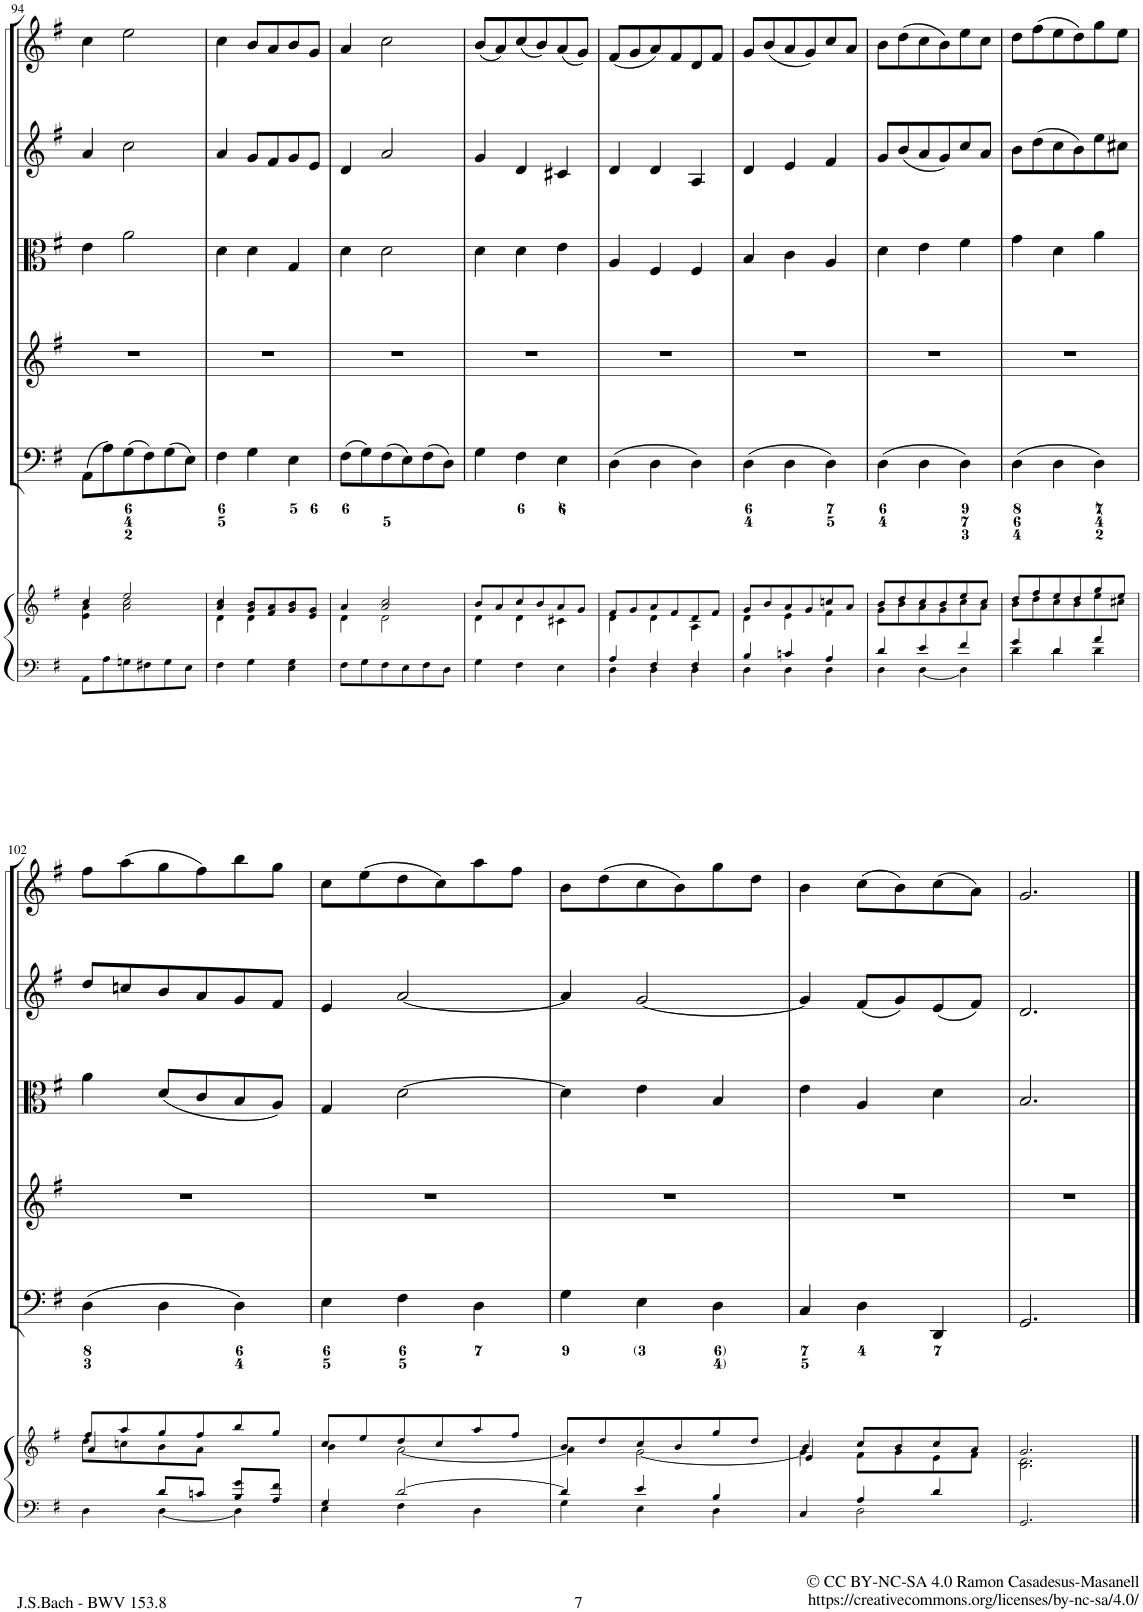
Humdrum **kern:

**kern	**kern	**kern	**kern	**kern	**kern	**kern
*part6	*part6	*part5	*part4	*part3	*part2	*part1
*staff7	*staff6	*staff5	*staff4	*staff3	*staff2	*staff1
*I"Piano reduction	*	*I"Continuo	*I"Alto	*I"Viola	*I"Violino II	*I"Violino I
*I'Pno	*	*	*	*I'Vla	*I'Vln	*I'Vln
!!LO:PB:g=z
*clefF4	*clefG2	*clefF4	*clefG2	*clefC3	*clefG2	*clefG2
*k[f#]	*k[f#]	*k[f#]	*k[f#]	*k[f#]	*k[f#]	*k[f#]
*M3/4	*M3/4	*M3/4	*M3/4	*M3/4	*M3/4	*M3/4
=94	=94	=94	=94	=94	=94	=94
*	*^	*	*	*	*	*
8AA\L	4cc/	4e\ 4a\	(8AA\L	2.r	4e\	4a/	4cc\
8A\	.	.	8A\)	.	.	.	.
8Gn\	2ee/	2a\ 2cc\	(8G\	.	2a\	2cc\	2ee\
8F#X\	.	.	8F#\)	.	.	.	.
8G\	.	.	(8G\	.	.	.	.
8E\J	.	.	8E\J)	.	.	.	.
=95	=95	=95	=95	=95	=95	=95	=95
*^	*	*	*	*	*	*	*
2ryy	4F#\	4a/ 4cc/	4d\	4F#\	2.r	4d\	4a/	4cc\
.	4G\	8g/ 8b/L	4d\	4G\	.	4d\	8g/L	8b/L
.	.	8f#/ 8a/	.	.	.	.	8f#/	8a/
4G\	4E\	8g/ 8b/	4ryy	4E\	.	4G/	8g/	8b/
.	.	8e/ 8g/J	.	.	.	.	8e/J	8g/J
*v	*v	*	*	*	*	*	*	*
=96	=96	=96	=96	=96	=96	=96	=96
8F#\L	4a/	4d\	(8F#\L	2.r	4d\	4d/	4a/
8G\	.	.	8G\)	.	.	.	.
8F#\	2a/ 2cc/	2d\	(8F#\	.	2d\	2a/	2cc\
8E\	.	.	8E\)	.	.	.	.
8F#\	.	.	(8F#\	.	.	.	.
8D\J	.	.	8D\J)	.	.	.	.
=97	=97	=97	=97	=97	=97	=97	=97
4G\	8b/L	4d\	4G\	2.r	4d\	4g/	(8b/L
.	8a/	.	.	.	.	.	8a/)
4F#\	8cc/	4d\	4F#\	.	4d\	4d/	(8cc/
.	8b/	.	.	.	.	.	8b/)
4E\	8a/	4c#X\	4E\	.	4e\	4c#X/	(8a/
.	8g/J	.	.	.	.	.	8g/J)
=98	=98	=98	=98	=98	=98	=98	=98
*^	*	*	*	*	*	*	*
4A/	4D\	8f#/L	4d\	(4D\	2.r	4A/	4d/	(8f#/L
.	.	8g/	.	.	.	.	.	8g/
4F#/	4D\	8a/	4d\	4D\	.	4F#/	4d/	8a/)
.	.	8f#/	.	.	.	.	.	8f#/
4F#/	4D\	8d/	4A\	4D\)	.	4F#/	4A/	8d/
.	.	8f#/J	.	.	.	.	.	8f#/J
=99	=99	=99	=99	=99	=99	=99	=99	=99
4B/	4D\	8g/L	4d\	(4D\	2.r	4B/	4d/	8g/L
.	.	8b/	.	.	.	.	.	(8b/
4cn/	4D\	8a/	4e\	4D\	.	4c\	4e/	8a/
.	.	8g/	.	.	.	.	.	8g/)
4A/	4D\	8ccn/	4f#\	4D\)	.	4A/	4f#/	8cc/
.	.	8a/J	.	.	.	.	.	8a/J
=100	=100	=100	=100	=100	=100	=100	=100	=100
4d/	4D\	8b/L	8g\L	(4D\	2.r	4d\	8g/L	8b\L
.	.	8dd/	8b\	.	.	.	(8b/	(8dd\
4e/	[4D\	8cc/	8a\	4D\	.	4e\	8a/	8cc\
.	.	8b/	8g\	.	.	.	8g/)	8b\)
4f#/	4D\]	8ee/	8cc\	4D\)	.	4f#\	8cc/	8ee\
.	.	8cc/J	8a\J	.	.	.	8a/J	8cc\J
=101	=101	=101	=101	=101	=101	=101	=101	=101
4g/	4d\	8dd/L	8b\L	(4D\	2.r	4g\	8b\L	8dd\L
.	.	8ff#/	8dd\	.	.	.	(8dd\	(8ff#\
4d/	4d\	8ee/	8cc\	4D\	.	4d\	8cc\	8ee\
.	.	8dd/	8b\	.	.	.	8b\)	8dd\)
4a/	4d\	8gg/	8ee\	4D\)	.	4a\	8ee\	8gg\
.	.	8ee/J	8cc#X\J	.	.	.	8cc#X\J	8ee\J
!!LO:LB:g=z
=102	=102	=102	=102	=102	=102	=102	=102	=102
*	*	*	*^	*	*	*	*	*
4ryy	4D\	8ff#/L	8dd\L	4a/	(4D\	2.r	4a\	8dd/L	8ff#\L
.	.	8aa/	8ccn\	.	.	.	.	8ccn/	(8aa\
8d/L	[4D\	8gg/	8b\	2ryy	4D\	.	(8d/L	8b/	8gg\
8cn/J	.	8ff#/	8a\J	.	.	.	8c/	8a/	8ff#\)
8B/ 8g/L	4D\]	8bb/	4ryy	.	4D\)	.	8B/	8g/	8bb\
8A/ 8f#/J	.	8gg/J	.	.	.	.	8A/J)	8f#/J	8gg\J
*	*	*	*v	*v	*	*	*	*	*
=103	=103	=103	=103	=103	=103	=103	=103	=103
4G/	4E\	8cc/L	4b\	4E\	2.r	4G/	4e/	8cc\L
.	.	8ee/	.	.	.	.	.	(8ee\
[2d/	4F#\	8dd/	[2a\	4F#\	.	[2d\	[2a/	8dd\
.	.	8cc/	.	.	.	.	.	8cc\)
.	4D\	8aa/	.	4D\	.	.	.	8aa\
.	.	8ff#/J	.	.	.	.	.	8ff#\J
=104	=104	=104	=104	=104	=104	=104	=104	=104
4d/]	4G\	8b/L	4a\]	4G\	2.r	4d\]	4a/]	8b\L
.	.	8dd/	.	.	.	.	.	(8dd\
4e/	4E\	8cc/	[2g\	4E\	.	4e\	[2g/	8cc\
.	.	8b/	.	.	.	.	.	8b\)
4B/	4D\	8gg/	.	4D\	.	4B/	.	8gg\
.	.	8dd/J	.	.	.	.	.	8dd\J
=105	=105	=105	=105	=105	=105	=105	=105	=105
*	*	*	*^	*	*	*	*	*
4ryy	4C/	4b/	4g\]	4e/	4C/	2.r	4e\	4g/]	4b\
4A/	2D\	8cc/L	8f#\L	2ryy	4D\	.	4A/	(8f#/L	(8cc\L
.	.	8b/	8g\	.	.	.	.	8g/)	8b\)
4d/	.	8cc/	8e\	.	4DD/	.	4d\	(8e/	(8cc\
.	.	8a/J	8f#\J	.	.	.	.	8f#/J)	8a\J)
*v	*v	*	*	*	*	*	*	*	*
*	*	*v	*v	*	*	*	*	*
=106	=106	=106	=106	=106	=106	=106	=106
2.GG/	2.g/	2.B\ 2.d\	2.GG/	2.r	2.B/	2.d/	2.g/
*	*v	*v	*	*	*	*	*
==	==	==	==	==	==	==
*-	*-	*-	*-	*-	*-	*-
